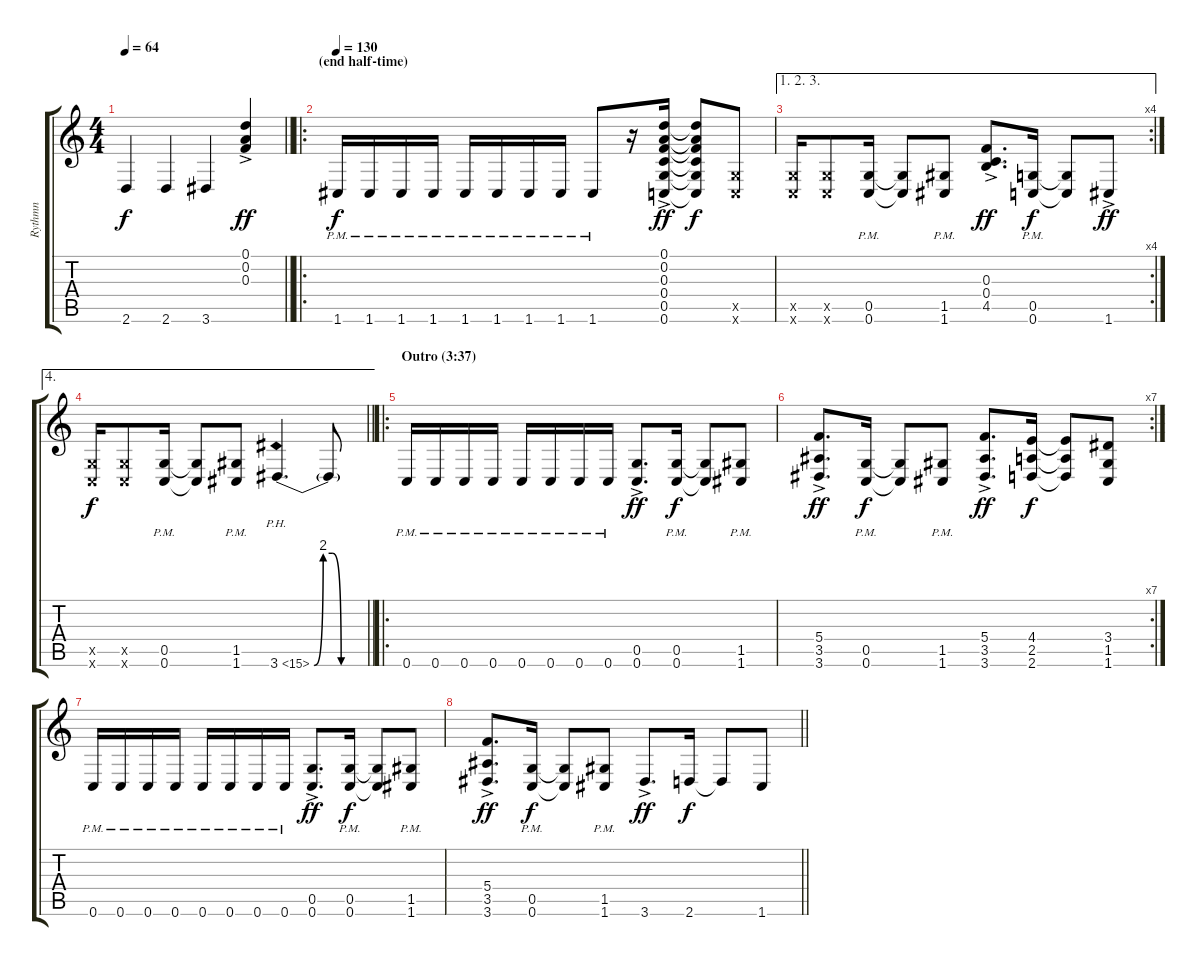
\track ("Rythmn" "Rythmn") {instrument distortionguitar}
\staff {score tabs}
\tuning (D4 A3 F3 C3 G2 C2) {hide}
\ts (4 4)
\tempo 64
\clef g2
\barLineRight lightlight
\ks c
2.6.4{dy f} 2.6.4 3.6.4 (0.1 0.2 0.3{ac}).4{dy ff} |
\ro
\section ("" "(end half-time)")
\tempo 130
1.6{pm}.16{dy f} 1.6{pm}.16 1.6{pm}.16 1.6{pm}.16 1.6{pm}.16 1.6{pm}.16 1.6{pm}.16 1.6{pm}.16 1.6{pm}.8 r.16 (0.1 0.2 0.3 0.4 0.5 0.6{ac}).16{dy ff} (0.1{t} 0.2{t} 0.3{t} 0.4{t} 0.5{t} 0.6{t}).8{dy f} (0.5{x} 0.6{x}).8 |
\ae (1 2 3)
\rc 4
(0.5{x} 0.6{x}).16 (0.5{x} 0.6{x}).8 (0.5 0.6{pm}).16 (0.5{t} 0.6{t}).8 (1.5 1.6{pm}).8 (0.3 0.4 4.5{ac}).8{d dy ff} (0.5{pm} 0.6).16{dy f} (0.5{t} 0.6{t}).8 1.6{ac}.8{dy ff} |
\ae 4
\barLineRight lightlight
(0.5{x} 0.6{x}).16{dy f} (0.5{x} 0.6{x}).8 (0.5{pm} 0.6).16 (0.5{t} 0.6{t}).8 (1.5{pm} 1.6).8 3.6{be (custom 0 0 10 8 20 8 30 0 60 0) ph 12}.4{d} 3.6{t}.8 |
\ro
\section ("" "Outro (3:37)")
0.6{pm}.16 0.6{pm}.16 0.6{pm}.16 0.6{pm}.16 0.6{pm}.16 0.6{pm}.16 0.6{pm}.16 0.6{pm}.16 (0.5 0.6{ac}).8{d dy ff} (0.5 0.6{pm}).16{dy f} (0.5{t} 0.6{t}).8 (1.5 1.6{pm}).8 |
\rc 7
(5.4 3.5 3.6{ac}).8{d dy ff} (0.5 0.6{pm}).16{dy f} (0.5{t} 0.6{t}).8 (1.5 1.6{pm}).8 (5.4 3.5 3.6{ac}).8{d dy ff} (4.4 2.5 2.6).16{dy f} (4.4{t} 2.5{t} 2.6{t}).8 (3.4 1.5 1.6).8 |
0.6{pm}.16 0.6{pm}.16 0.6{pm}.16 0.6{pm}.16 0.6{pm}.16 0.6{pm}.16 0.6{pm}.16 0.6{pm}.16 (0.5 0.6{ac}).8{d dy ff} (0.5 0.6{pm}).16{dy f} (0.5{t} 0.6{t}).8 (1.5 1.6{pm}).8 |
\barLineRight lightlight
(5.4 3.5 3.6{ac}).8{d dy ff} (0.5 0.6{pm}).16{dy f} (0.5{t} 0.6{t}).8 (1.5 1.6{pm}).8 3.6{ac}.8{d dy ff} 2.6.16{dy f} 2.6{t}.8 1.6.8
